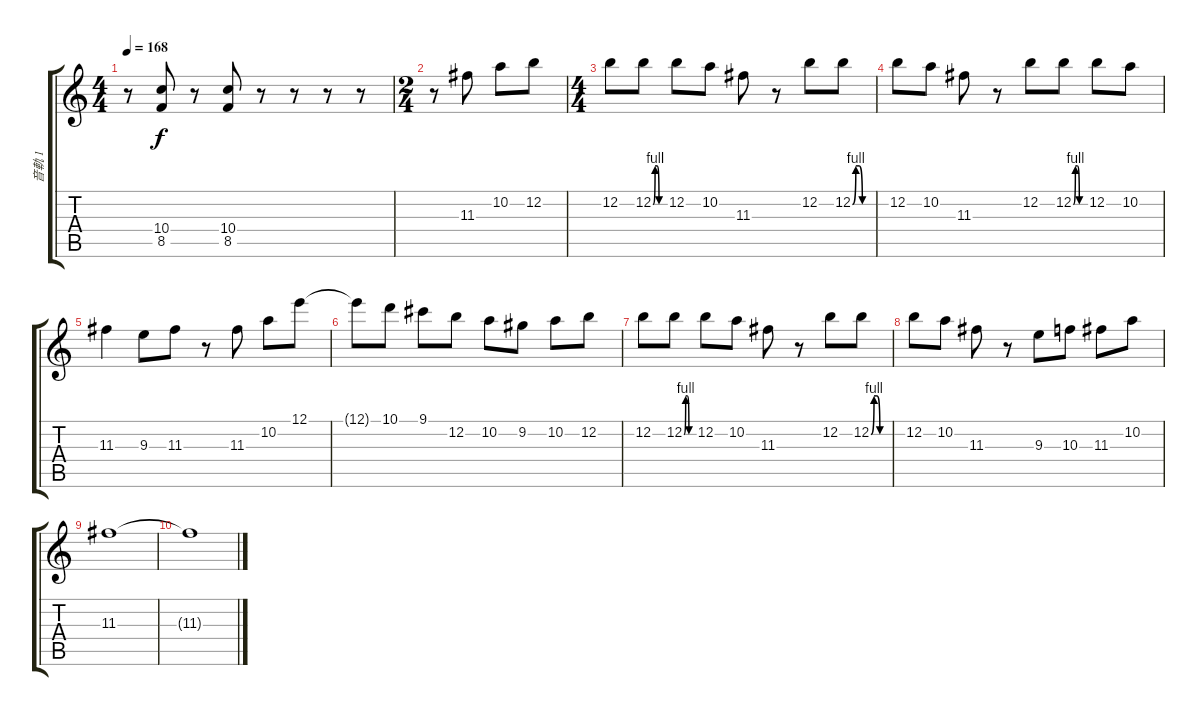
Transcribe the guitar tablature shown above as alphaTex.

\track ("音軌 1" "音軌 1") {instrument overdrivenguitar}
\staff {score tabs}
\tuning (E4 B3 G3 D3 A2 E2) {hide}
\ts (4 4)
\tempo 168
\clef g2
\ks c
r.8{dy f} (10.4 8.5).8 r.8 (10.4 8.5).8 r.8 r.8 r.8 r.8 |
\ts (2 4)
r.8 11.3.8 10.2.8 12.2.8 |
\ts (4 4)
12.2.8 12.2{be (custom 0 0 10 4 20 4 30 0 60 0)}.8 12.2.8 10.2.8 11.3.8 r.8 12.2.8 12.2{be (custom 0 0 10 4 20 4 30 0 60 0)}.8 |
12.2.8 10.2.8 11.3.8 r.8 12.2.8 12.2{be (custom 0 0 10 4 20 4 30 0 60 0)}.8 12.2.8 10.2.8 |
11.3.4 9.3.8 11.3.8 r.8 11.3.8 10.2.8 12.1.8 |
12.1{t}.8 10.1.8 9.1.8 12.2.8 10.2.8 9.2.8 10.2.8 12.2.8 |
12.2.8 12.2{be (custom 0 0 10 4 20 4 30 0 60 0)}.8 12.2.8 10.2.8 11.3.8 r.8 12.2.8 12.2{be (custom 0 0 10 4 20 4 30 0 60 0)}.8 |
12.2.8 10.2.8 11.3.8 r.8 9.3.8 10.3.8 11.3.8 10.2.8 |
11.3.1 |
11.3{t}.1
